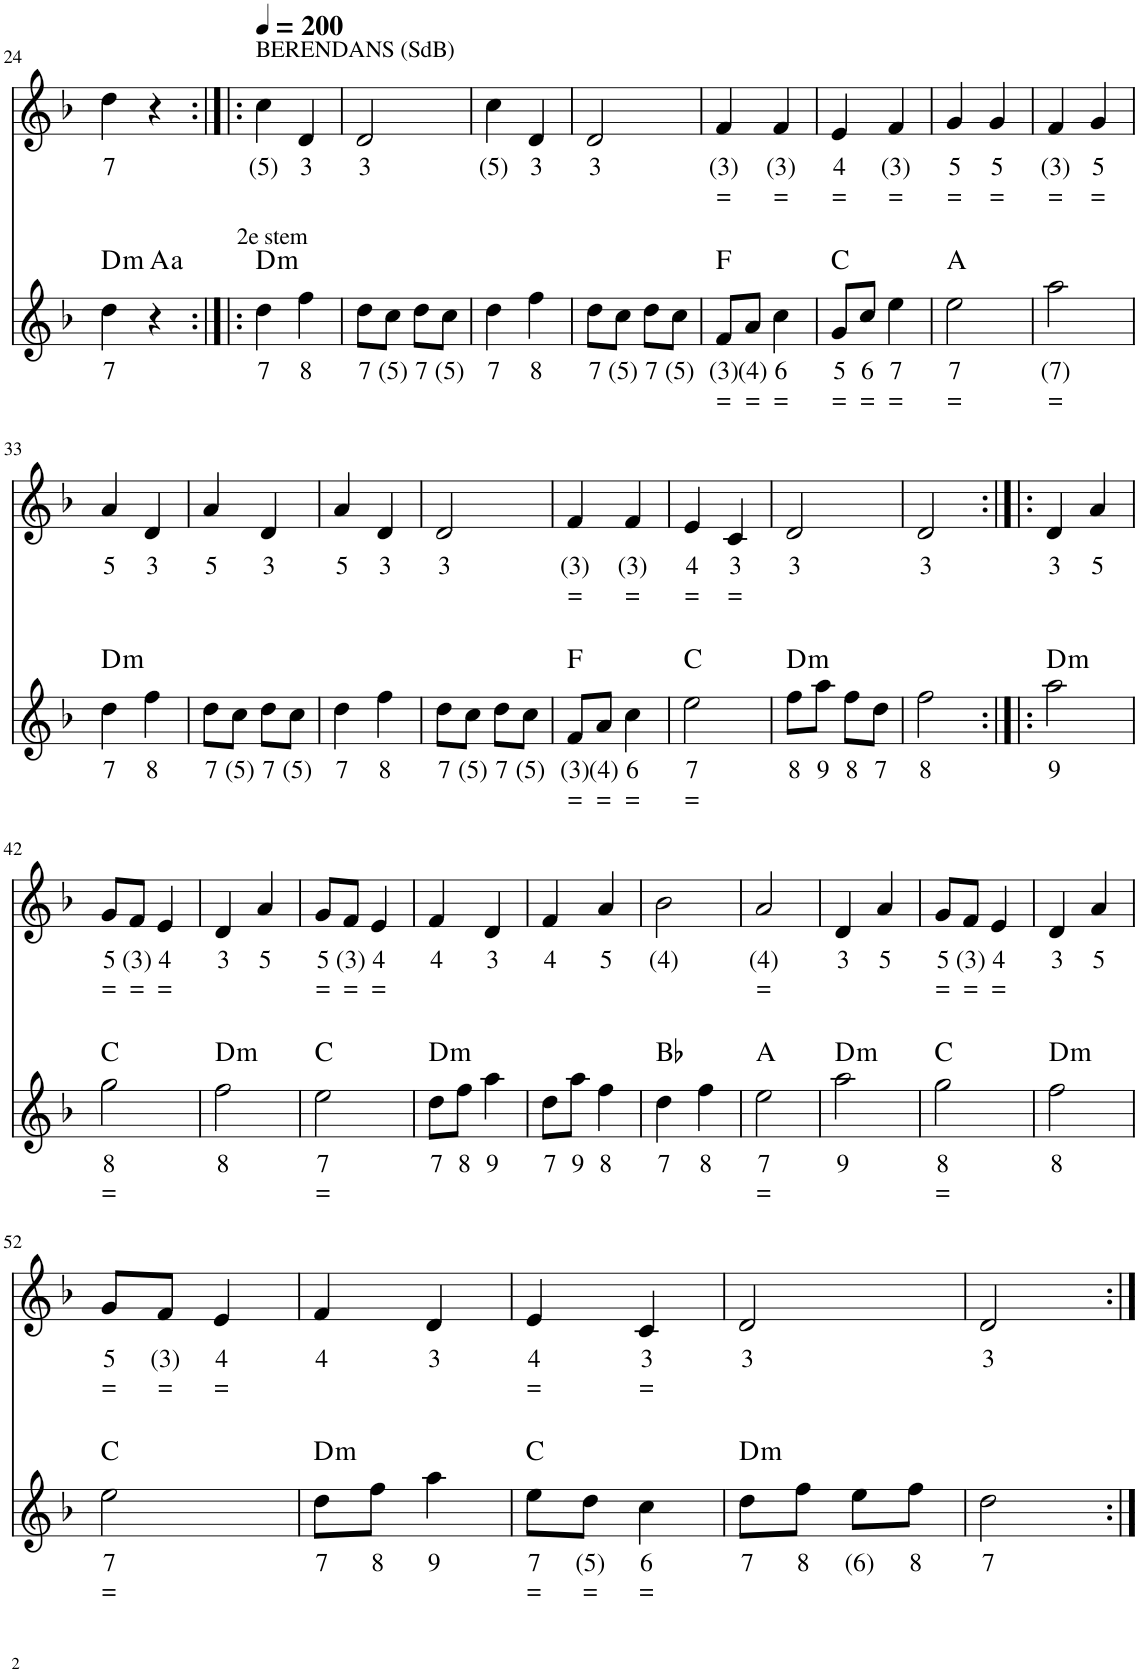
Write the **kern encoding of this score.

**kern	**text	**text	**harte	**kern	**text	**text
*part2	*part2	*part2	*part2	*part1	*part1	*part1
*staff2	*staff2	*staff2	*	*staff1	*staff1	*staff1
*I"Bandoneon, Flute	*	*	*	*I"Stem	*	*
!!LO:PB:g=z
*clefG2	*	*	*	*clefG2	*	*
*k[b-]	*	*	*	*k[b-]	*	*
*M2/4	*	*	*	*M2/4	*	*
=24	=24	=24	=24	=24	=24	=24
!	!LO:LY:b	!	!LO:H:kt=m	!	!LO:LY:b	!
4dd\	7	.	D:min	4dd\	7	.
!	!	!	!LO:H:kt=a	!	!	!
4r	.	.	.	4r	.	.
=25:|!|:	=25:|!|:	=25:|!|:	=25:|!|:	=25:|!|:	=25:|!|:	=25:|!|:
*	*	*	*	*MM200	*	*
!	!	!	!	!LO:TX:a:t=BERENDANS (SdB)	!	!
!LO:TX:a:t=2e stem	!	!	!	!	!	!
!	!LO:LY:b	!	!LO:H:kt=m	!	!LO:LY:b	!
4dd\	7	.	D:min	4cc\	(5)	.
!	!LO:LY:b	!	!	!	!LO:LY:b	!
4ff\	8	.	.	4d/	3	.
=26	=26	=26	=26	=26	=26	=26
!	!LO:LY:b	!	!	!	!LO:LY:b	!
8dd\L	7	.	.	2d/	3	.
!	!LO:LY:b	!	!	!	!	!
8cc\J	(5)	.	.	.	.	.
!	!LO:LY:b	!	!	!	!	!
8dd\L	7	.	.	.	.	.
!	!LO:LY:b	!	!	!	!	!
8cc\J	(5)	.	.	.	.	.
=27	=27	=27	=27	=27	=27	=27
!	!LO:LY:b	!	!	!	!LO:LY:b	!
4dd\	7	.	.	4cc\	(5)	.
!	!LO:LY:b	!	!	!	!LO:LY:b	!
4ff\	8	.	.	4d/	3	.
=28	=28	=28	=28	=28	=28	=28
!	!LO:LY:b	!	!	!	!LO:LY:b	!
8dd\L	7	.	.	2d/	3	.
!	!LO:LY:b	!	!	!	!	!
8cc\J	(5)	.	.	.	.	.
!	!LO:LY:b	!	!	!	!	!
8dd\L	7	.	.	.	.	.
!	!LO:LY:b	!	!	!	!	!
8cc\J	(5)	.	.	.	.	.
=29	=29	=29	=29	=29	=29	=29
!	!LO:LY:b	!LO:LY:b	!	!	!LO:LY:b	!LO:LY:b
8f/L	(3)	=	F:maj	4f/	(3)	=
!	!LO:LY:b	!LO:LY:b	!	!	!	!
8a/J	(4)	=	.	.	.	.
!	!LO:LY:b	!LO:LY:b	!	!	!LO:LY:b	!LO:LY:b
4cc\	6	=	.	4f/	(3)	=
=30	=30	=30	=30	=30	=30	=30
!	!LO:LY:b	!LO:LY:b	!	!	!LO:LY:b	!LO:LY:b
8g/L	5	=	C:maj	4e/	4	=
!	!LO:LY:b	!LO:LY:b	!	!	!	!
8cc/J	6	=	.	.	.	.
!	!LO:LY:b	!LO:LY:b	!	!	!LO:LY:b	!LO:LY:b
4ee\	7	=	.	4f/	(3)	=
=31	=31	=31	=31	=31	=31	=31
!	!LO:LY:b	!LO:LY:b	!	!	!LO:LY:b	!LO:LY:b
2ee\	7	=	A:maj	4g/	5	=
!	!	!	!	!	!LO:LY:b	!LO:LY:b
.	.	.	.	4g/	5	=
=32	=32	=32	=32	=32	=32	=32
!	!LO:LY:b	!LO:LY:b	!	!	!LO:LY:b	!LO:LY:b
2aa\	(7)	=	.	4f/	(3)	=
!	!	!	!	!	!LO:LY:b	!LO:LY:b
.	.	.	.	4g/	5	=
!!LO:LB:g=z
=33	=33	=33	=33	=33	=33	=33
!	!LO:LY:b	!	!LO:H:kt=m	!	!LO:LY:b	!
4dd\	7	.	D:min	4a/	5	.
!	!LO:LY:b	!	!	!	!LO:LY:b	!
4ff\	8	.	.	4d/	3	.
=34	=34	=34	=34	=34	=34	=34
!	!LO:LY:b	!	!	!	!LO:LY:b	!
8dd\L	7	.	.	4a/	5	.
!	!LO:LY:b	!	!	!	!	!
8cc\J	(5)	.	.	.	.	.
!	!LO:LY:b	!	!	!	!LO:LY:b	!
8dd\L	7	.	.	4d/	3	.
!	!LO:LY:b	!	!	!	!	!
8cc\J	(5)	.	.	.	.	.
=35	=35	=35	=35	=35	=35	=35
!	!LO:LY:b	!	!	!	!LO:LY:b	!
4dd\	7	.	.	4a/	5	.
!	!LO:LY:b	!	!	!	!LO:LY:b	!
4ff\	8	.	.	4d/	3	.
=36	=36	=36	=36	=36	=36	=36
!	!LO:LY:b	!	!	!	!LO:LY:b	!
8dd\L	7	.	.	2d/	3	.
!	!LO:LY:b	!	!	!	!	!
8cc\J	(5)	.	.	.	.	.
!	!LO:LY:b	!	!	!	!	!
8dd\L	7	.	.	.	.	.
!	!LO:LY:b	!	!	!	!	!
8cc\J	(5)	.	.	.	.	.
=37	=37	=37	=37	=37	=37	=37
!	!LO:LY:b	!LO:LY:b	!	!	!LO:LY:b	!LO:LY:b
8f/L	(3)	=	F:maj	4f/	(3)	=
!	!LO:LY:b	!LO:LY:b	!	!	!	!
8a/J	(4)	=	.	.	.	.
!	!LO:LY:b	!LO:LY:b	!	!	!LO:LY:b	!LO:LY:b
4cc\	6	=	.	4f/	(3)	=
=38	=38	=38	=38	=38	=38	=38
!	!LO:LY:b	!LO:LY:b	!	!	!LO:LY:b	!LO:LY:b
2ee\	7	=	C:maj	4e/	4	=
!	!	!	!	!	!LO:LY:b	!LO:LY:b
.	.	.	.	4c/	3	=
=39	=39	=39	=39	=39	=39	=39
!	!LO:LY:b	!	!LO:H:kt=m	!	!LO:LY:b	!
8ff\L	8	.	D:min	2d/	3	.
!	!LO:LY:b	!	!	!	!	!
8aa\J	9	.	.	.	.	.
!	!LO:LY:b	!	!	!	!	!
8ff\L	8	.	.	.	.	.
!	!LO:LY:b	!	!	!	!	!
8dd\J	7	.	.	.	.	.
=40	=40	=40	=40	=40	=40	=40
!	!LO:LY:b	!	!	!	!LO:LY:b	!
2ff\	8	.	.	2d/	3	.
=41:|!|:	=41:|!|:	=41:|!|:	=41:|!|:	=41:|!|:	=41:|!|:	=41:|!|:
!	!LO:LY:b	!	!LO:H:kt=m	!	!LO:LY:b	!
2aa\	9	.	D:min	4d/	3	.
!	!	!	!	!	!LO:LY:b	!
.	.	.	.	4a/	5	.
!!LO:LB:g=z
=42	=42	=42	=42	=42	=42	=42
!	!LO:LY:b	!LO:LY:b	!	!	!LO:LY:b	!LO:LY:b
2gg\	8	=	C:maj	8g/L	5	=
!	!	!	!	!	!LO:LY:b	!LO:LY:b
.	.	.	.	8f/J	(3)	=
!	!	!	!	!	!LO:LY:b	!LO:LY:b
.	.	.	.	4e/	4	=
=43	=43	=43	=43	=43	=43	=43
!	!LO:LY:b	!	!LO:H:kt=m	!	!LO:LY:b	!
2ff\	8	.	D:min	4d/	3	.
!	!	!	!	!	!LO:LY:b	!
.	.	.	.	4a/	5	.
=44	=44	=44	=44	=44	=44	=44
!	!LO:LY:b	!LO:LY:b	!	!	!LO:LY:b	!LO:LY:b
2ee\	7	=	C:maj	8g/L	5	=
!	!	!	!	!	!LO:LY:b	!LO:LY:b
.	.	.	.	8f/J	(3)	=
!	!	!	!	!	!LO:LY:b	!LO:LY:b
.	.	.	.	4e/	4	=
=45	=45	=45	=45	=45	=45	=45
!	!LO:LY:b	!	!LO:H:kt=m	!	!LO:LY:b	!
8dd\L	7	.	D:min	4f/	4	.
!	!LO:LY:b	!	!	!	!	!
8ff\J	8	.	.	.	.	.
!	!LO:LY:b	!	!	!	!LO:LY:b	!
4aa\	9	.	.	4d/	3	.
=46	=46	=46	=46	=46	=46	=46
!	!LO:LY:b	!	!	!	!LO:LY:b	!
8dd\L	7	.	.	4f/	4	.
!	!LO:LY:b	!	!	!	!	!
8aa\J	9	.	.	.	.	.
!	!LO:LY:b	!	!	!	!LO:LY:b	!
4ff\	8	.	.	4a/	5	.
=47	=47	=47	=47	=47	=47	=47
!	!LO:LY:b	!	!	!	!LO:LY:b	!
4dd\	7	.	Bb:maj	2b-\	(4)	.
!	!LO:LY:b	!	!	!	!	!
4ff\	8	.	.	.	.	.
=48	=48	=48	=48	=48	=48	=48
!	!LO:LY:b	!LO:LY:b	!	!	!LO:LY:b	!LO:LY:b
2ee\	7	=	A:maj	2a/	(4)	=
=49	=49	=49	=49	=49	=49	=49
!	!LO:LY:b	!	!LO:H:kt=m	!	!LO:LY:b	!
2aa\	9	.	D:min	4d/	3	.
!	!	!	!	!	!LO:LY:b	!
.	.	.	.	4a/	5	.
=50	=50	=50	=50	=50	=50	=50
!	!LO:LY:b	!LO:LY:b	!	!	!LO:LY:b	!LO:LY:b
2gg\	8	=	C:maj	8g/L	5	=
!	!	!	!	!	!LO:LY:b	!LO:LY:b
.	.	.	.	8f/J	(3)	=
!	!	!	!	!	!LO:LY:b	!LO:LY:b
.	.	.	.	4e/	4	=
=51	=51	=51	=51	=51	=51	=51
!	!LO:LY:b	!	!LO:H:kt=m	!	!LO:LY:b	!
2ff\	8	.	D:min	4d/	3	.
!	!	!	!	!	!LO:LY:b	!
.	.	.	.	4a/	5	.
!!LO:LB:g=z
=52	=52	=52	=52	=52	=52	=52
!	!LO:LY:b	!LO:LY:b	!	!	!LO:LY:b	!LO:LY:b
2ee\	7	=	C:maj	8g/L	5	=
!	!	!	!	!	!LO:LY:b	!LO:LY:b
.	.	.	.	8f/J	(3)	=
!	!	!	!	!	!LO:LY:b	!LO:LY:b
.	.	.	.	4e/	4	=
=53	=53	=53	=53	=53	=53	=53
!	!LO:LY:b	!	!LO:H:kt=m	!	!LO:LY:b	!
8dd\L	7	.	D:min	4f/	4	.
!	!LO:LY:b	!	!	!	!	!
8ff\J	8	.	.	.	.	.
!	!LO:LY:b	!	!	!	!LO:LY:b	!
4aa\	9	.	.	4d/	3	.
=54	=54	=54	=54	=54	=54	=54
!	!LO:LY:b	!LO:LY:b	!	!	!LO:LY:b	!LO:LY:b
8ee\L	7	=	C:maj	4e/	4	=
!	!LO:LY:b	!LO:LY:b	!	!	!	!
8dd\J	(5)	=	.	.	.	.
!	!LO:LY:b	!LO:LY:b	!	!	!LO:LY:b	!LO:LY:b
4cc\	6	=	.	4c/	3	=
=55	=55	=55	=55	=55	=55	=55
!	!LO:LY:b	!	!LO:H:kt=m	!	!LO:LY:b	!
8dd\L	7	.	D:min	2d/	3	.
!	!LO:LY:b	!	!	!	!	!
8ff\J	8	.	.	.	.	.
!	!LO:LY:b	!	!	!	!	!
8ee\L	(6)	.	.	.	.	.
!	!LO:LY:b	!	!	!	!	!
8ff\J	8	.	.	.	.	.
=56	=56	=56	=56	=56	=56	=56
!	!LO:LY:b	!	!	!	!LO:LY:b	!
2dd\	7	.	.	2d/	3	.
=:|!	=:|!	=:|!	=:|!	=:|!	=:|!	=:|!
*-	*-	*-	*-	*-	*-	*-
